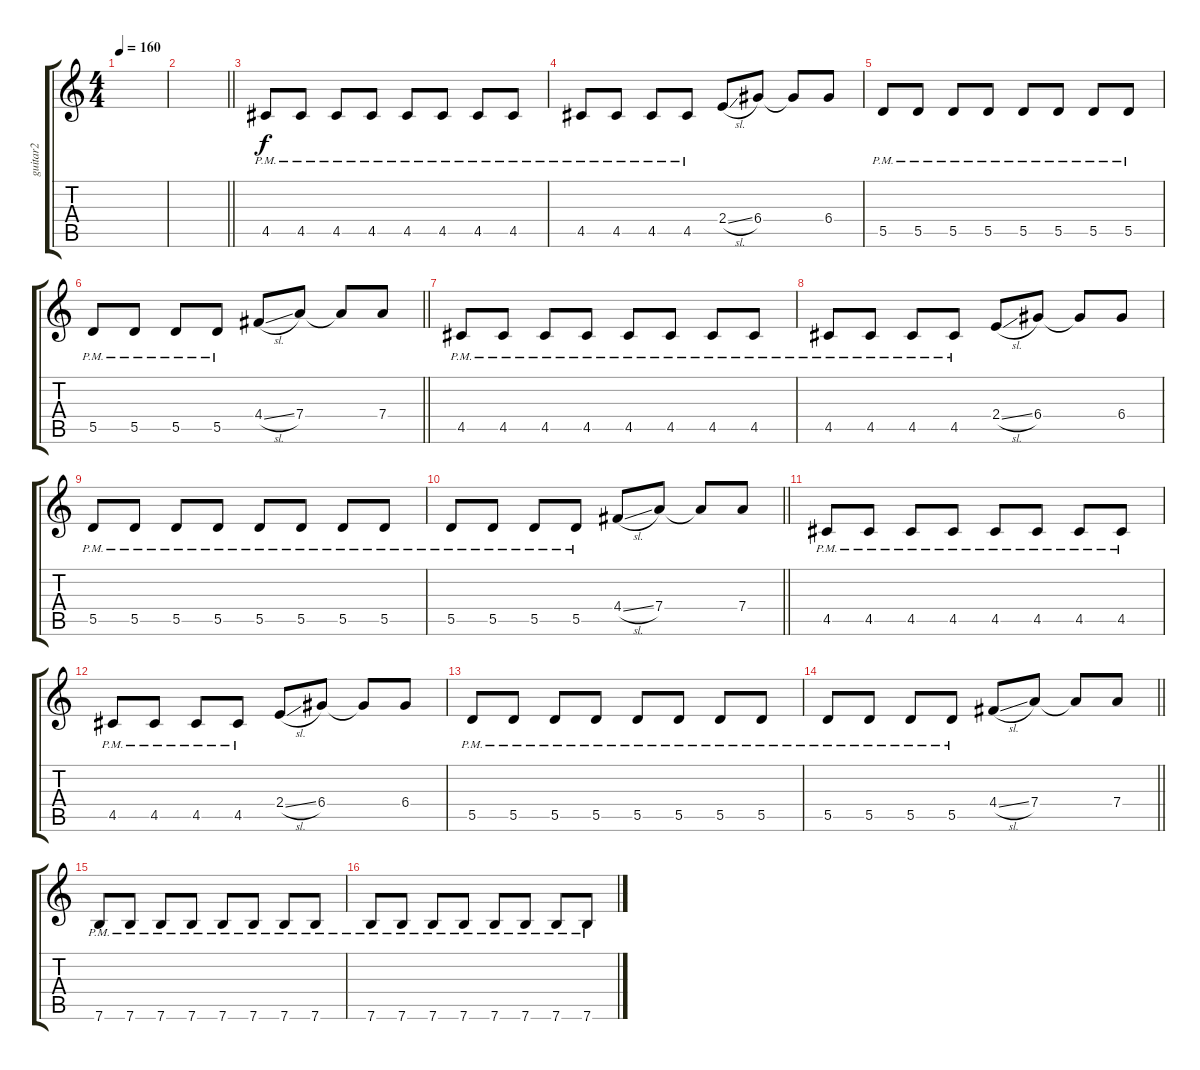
\track ("guitar2" "guitar2") {instrument distortionguitar}
\staff {score tabs}
\tuning (E4 B3 G3 D3 A2 E2) {hide}
\ts (4 4)
\tempo 160
\clef g2
\ks c
|
\barLineRight lightlight
|
4.5{pm}.8 4.5{pm}.8 4.5{pm}.8 4.5{pm}.8 4.5{pm}.8 4.5{pm}.8 4.5{pm}.8 4.5{pm}.8 |
4.5{pm}.8 4.5{pm}.8 4.5{pm}.8 4.5{pm}.8 2.4{sl}.8 6.4.8 6.4{t}.8 6.4.8 |
5.5{pm}.8 5.5{pm}.8 5.5{pm}.8 5.5{pm}.8 5.5{pm}.8 5.5{pm}.8 5.5{pm}.8 5.5{pm}.8 |
\barLineRight lightlight
5.5{pm}.8 5.5{pm}.8 5.5{pm}.8 5.5{pm}.8 4.4{sl}.8 7.4.8 7.4{t}.8 7.4.8 |
4.5{pm}.8 4.5{pm}.8 4.5{pm}.8 4.5{pm}.8 4.5{pm}.8 4.5{pm}.8 4.5{pm}.8 4.5{pm}.8 |
4.5{pm}.8 4.5{pm}.8 4.5{pm}.8 4.5{pm}.8 2.4{sl}.8 6.4.8 6.4{t}.8 6.4.8 |
5.5{pm}.8 5.5{pm}.8 5.5{pm}.8 5.5{pm}.8 5.5{pm}.8 5.5{pm}.8 5.5{pm}.8 5.5{pm}.8 |
\barLineRight lightlight
5.5{pm}.8 5.5{pm}.8 5.5{pm}.8 5.5{pm}.8 4.4{sl}.8 7.4.8 7.4{t}.8 7.4.8 |
4.5{pm}.8 4.5{pm}.8 4.5{pm}.8 4.5{pm}.8 4.5{pm}.8 4.5{pm}.8 4.5{pm}.8 4.5{pm}.8 |
4.5{pm}.8 4.5{pm}.8 4.5{pm}.8 4.5{pm}.8 2.4{sl}.8 6.4.8 6.4{t}.8 6.4.8 |
5.5{pm}.8 5.5{pm}.8 5.5{pm}.8 5.5{pm}.8 5.5{pm}.8 5.5{pm}.8 5.5{pm}.8 5.5{pm}.8 |
\barLineRight lightlight
5.5{pm}.8 5.5{pm}.8 5.5{pm}.8 5.5{pm}.8 4.4{sl}.8 7.4.8 7.4{t}.8 7.4.8 |
7.6{pm}.8 7.6{pm}.8 7.6{pm}.8 7.6{pm}.8 7.6{pm}.8 7.6{pm}.8 7.6{pm}.8 7.6{pm}.8 |
7.6{pm}.8 7.6{pm}.8 7.6{pm}.8 7.6{pm}.8 7.6{pm}.8 7.6{pm}.8 7.6{pm}.8 7.6{pm}.8
